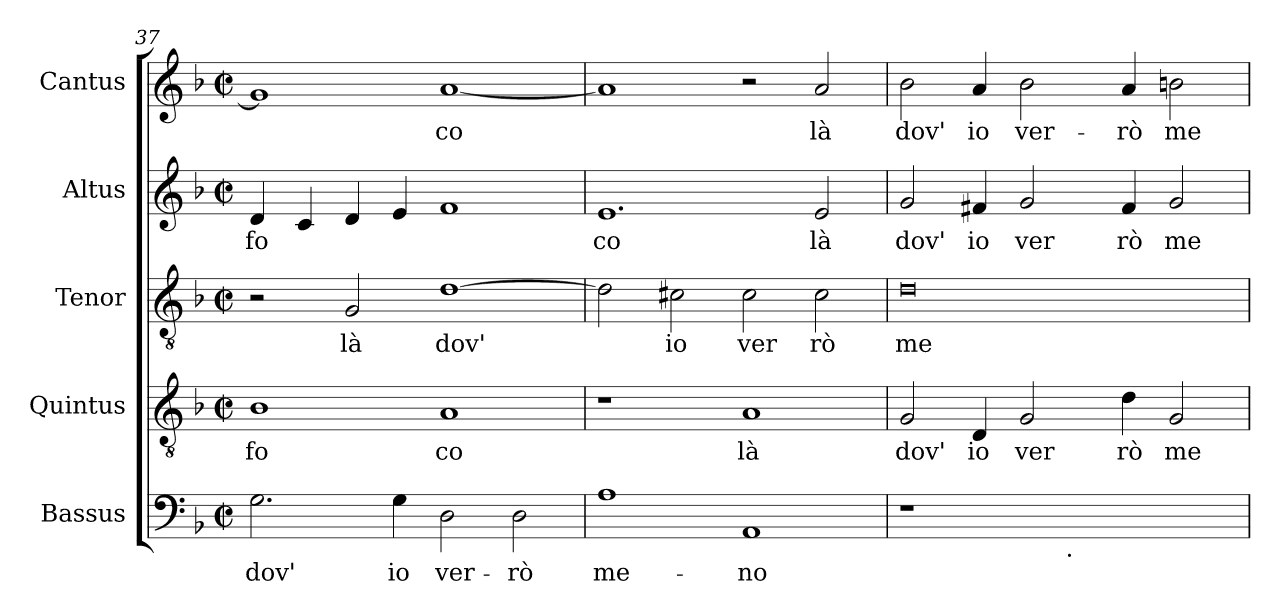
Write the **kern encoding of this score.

**kern	**text	**kern	**text	**kern	**text	**kern	**text	**kern	**text
*part5	*part5	*part4	*part4	*part3	*part3	*part2	*part2	*part1	*part1
*staff5	*staff5	*staff4	*staff4	*staff3	*staff3	*staff2	*staff2	*staff1	*staff1
*I"Bassus	*	*I"Quintus	*	*I"Tenor	*	*I"Altus	*	*I"Cantus	*
!!LO:LB:g=z
*clefF4	*	*clefGv2	*	*clefGv2	*	*clefG2	*	*clefG2	*
*k[b-]	*	*k[b-]	*	*k[b-]	*	*k[b-]	*	*k[b-]	*
*F:	*	*F:	*	*F:	*	*F:	*	*F:	*
*M2/2	*	*M2/2	*	*M2/2	*	*M2/2	*	*M2/2	*
*met(c|)	*	*met(c|)	*	*met(c|)	*	*met(c|)	*	*met(c|)	*
=37	=37	=37	=37	=37	=37	=37	=37	=37	=37
!	!LO:LY:b:cj	!	!LO:LY:b:cj	!	!	!	!LO:LY:b:cj	!	!LO:LY:b:cj
2.G\	dov'	1B-	fo	2r	.	4d/	fo	1g]	--
!	!	!	!	!	!	!	!LO:LY:b:cj	!	!
.	.	.	.	.	.	4c/	.	.	.
!	!	!	!	!	!LO:LY:b:cj	!	!LO:LY:b:cj	!	!
.	.	.	.	2G/	là	4d/	.	.	.
!	!LO:LY:b:cj	!	!	!	!	!	!LO:LY:b:cj	!	!
4G\	io	.	.	.	.	4e/	.	.	.
!	!LO:LY:b:cj	!	!LO:LY:b:cj	!	!LO:LY:b:cj	!	!LO:LY:b:cj	!	!LO:LY:b:cj
2D\	ver-	1A	co	[>1d	dov'	1f	.	[<1a	-co
!	!LO:LY:b:cj	!	!	!	!	!	!	!	!
2D\	-rò	.	.	.	.	.	.	.	.
=38	=38	=38	=38	=38	=38	=38	=38	=38	=38
!	!LO:LY:b:cj	!	!	!	!LO:LY:b:cj	!	!LO:LY:b:cj	!	!LO:LY:b:cj
1A	me-	1r	.	2d\]	.	1.e	co	1a]	.
!	!	!	!	!	!LO:LY:b:cj	!	!	!	!
.	.	.	.	2c#X\	io	.	.	.	.
!	!LO:LY:b:cj	!	!LO:LY:b:cj	!	!LO:LY:b:cj	!	!	!	!
1AA	-no	1A	là	2c#\	ver	.	.	2r	.
!	!	!	!	!	!LO:LY:b:cj	!	!LO:LY:b:cj	!	!LO:LY:b:cj
.	.	.	.	2c#\	rò	2e/	là	2a/	là
=39	=39	=39	=39	=39	=39	=39	=39	=39	=39
!	!	!	!LO:LY:b:cj	!	!LO:LY:b:cj	!	!LO:LY:b:cj	!	!LO:LY:b:cj
*^	*	*	*	*	*	*	*	*	*
1r	2ryy	.	2G/	dov'	0d	me	2g/	dov'	2b-\	dov'
!	!	!	!	!LO:LY:b:cj	!	!	!	!LO:LY:b:cj	!	!LO:LY:b:cj
.	4ryy	.	4D/	io	.	.	4f#X/	io	4a/	io
!	!	!	!	!LO:LY:b:cj	!	!	!	!LO:LY:b:cj	!	!LO:LY:b:cj
.	8...ryy	.	2G/	ver	.	.	2g/	ver	2b-\	ver-
!	!LO:TX:b:t=.	!	!	!	!	!	!	!	!	!
.	1ryy	.	.	.	.	.	.	.	.	.
1ryy	.	.	.	.	.	.	.	.	.	.
!	!	!	!	!LO:LY:b:cj	!	!	!	!LO:LY:b:cj	!	!LO:LY:b:cj
.	.	.	4d\	rò	.	.	4f#/	rò	4a/	-rò
!	!	!	!	!LO:LY:b:cj	!	!	!	!LO:LY:b:cj	!	!LO:LY:b:cj
.	.	.	2G/	me	.	.	2g/	me	2bn\	me-
.	64ryy	.	.	.	.	.	.	.	.	.
*v	*v	*	*	*	*	*	*	*	*	*
=	=	=	=	=	=	=	=	=	=
*-	*-	*-	*-	*-	*-	*-	*-	*-	*-
